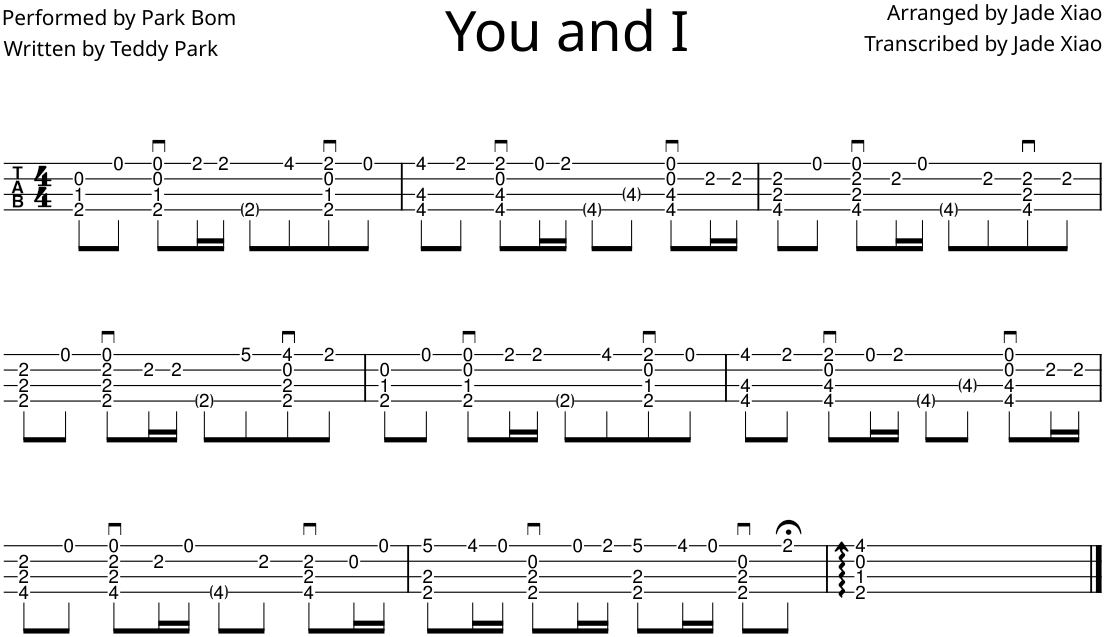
**kern
*part1
*staff1
*I"Ukulele
*I'Uk.
*stria4
*
*k[]
*M4/4
=1
8A\ 8c#\ 8e\L
8a\J
8A\u 8c#\u 8e\u 8a\uL
16b\L
16b\JJ
8A\L
8cc#\
8A\u 8c#\u 8e\u 8b\u
8a\J
=2
8B\ 8e\ 8cc#\L
8b\J
8B\u 8e\u 8e\u 8b\uL
16a\L
16b\JJ
8B\L
8e\J
8B\u 8e\u 8e\u 8a\uL
16f#\L
16f#\JJ
=3
8B\ 8d\ 8f#\L
8a\J
8B\u 8d\u 8f#\u 8a\uL
16f#\L
16a\JJ
8B\L
8f#\
8B\u 8d\u 8f#\u 8a\u
8f#\J
!!LO:LB:g=z
=4
8A\ 8d\ 8f#\L
8a\J
8A\u 8d\u 8f#\u 8a\uL
16f#\L
16f#\JJ
8A\L
8dd\
8A\u 8d\u 8e\u 8cc#\u
8b\J
=5
8A\ 8c#\ 8e\L
8a\J
8A\u 8c#\u 8e\u 8a\uL
16b\L
16b\JJ
8A\L
8cc#\
8A\u 8c#\u 8e\u 8b\u
8a\J
=6
8B\ 8e\ 8cc#\L
8b\J
8B\u 8e\u 8e\u 8b\uL
16a\L
16b\JJ
8B\L
8e\J
8B\u 8e\u 8e\u 8a\uL
16f#\L
16f#\JJ
!!LO:LB:g=z
=7
8B\ 8d\ 8f#\L
8a\J
8B\u 8d\u 8f#\u 8a\uL
16f#\L
16a\JJ
8B\L
8f#\J
8B\u 8d\u 8f#\u 8a\uL
16e\L
16a\JJ
=8
8A\ 8d\ 8dd\L
16cc#\L
16a\JJ
8A\u 8d\u 8e\u 8a\uL
16a\L
16b\JJ
8A\ 8d\ 8dd\L
16cc#\L
16a\JJ
8A\u 8d\u 8e\u 8a\uL
8b;<\J
=9
4A: 4c#: 4e: 4cc#:
4ryy
2ryy
==
*-
